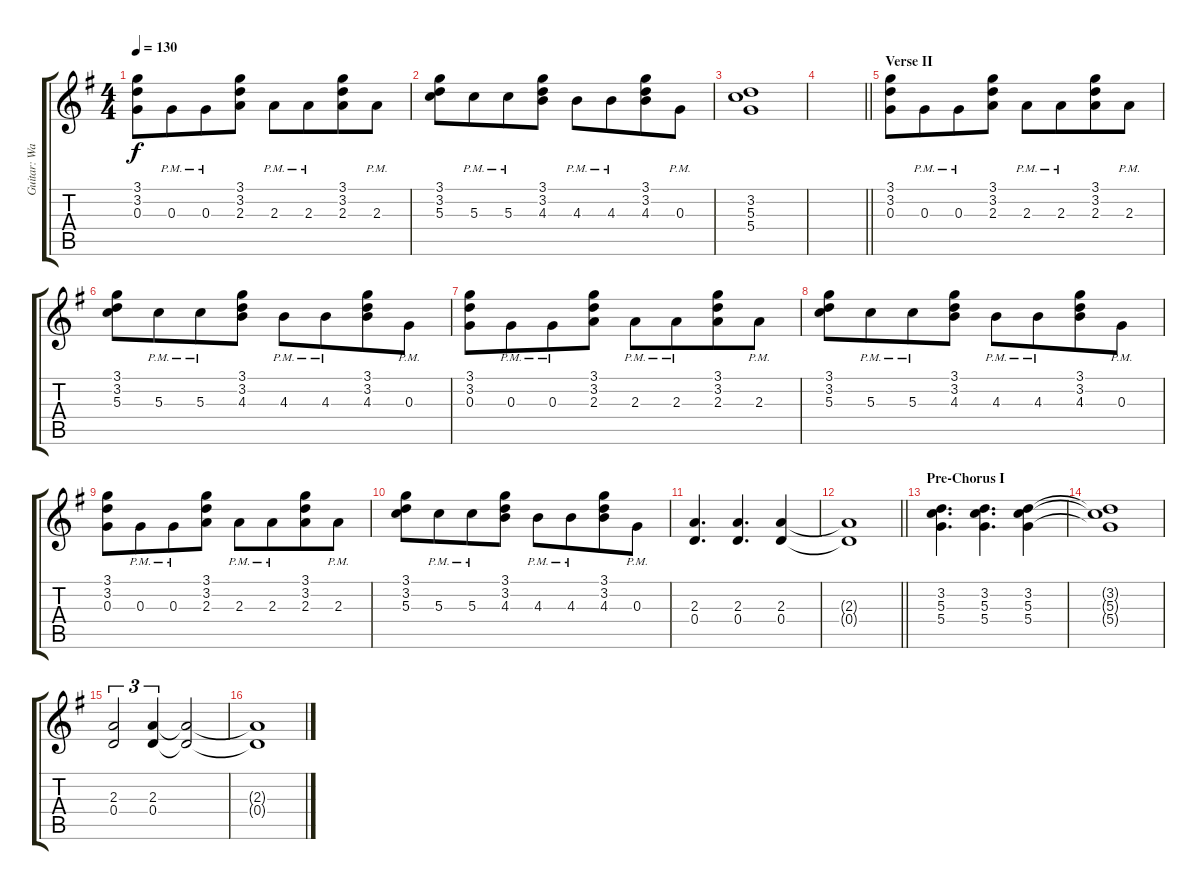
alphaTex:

\track ("Guitar: Warren" "Guitar: Wa") {instrument distortionguitar}
\staff {score tabs}
\tuning (E4 B3 G3 D3 A2 E2) {hide}
\ts (4 4)
\tempo 130
\clef g2
\ks g
(3.1 3.2 0.3).8{dy f} 0.3{pm}.8{beam merge} 0.3{pm}.8 (3.1 3.2 2.3).8 2.3{pm}.8 2.3{pm}.8{beam merge} (3.1 3.2 2.3).8 2.3{pm}.8 |
(3.1 3.2 5.3).8 5.3{pm}.8{beam merge} 5.3{pm}.8 (3.1 3.2 4.3).8 4.3{pm}.8 4.3{pm}.8{beam merge} (3.1 3.2 4.3).8 0.3{pm}.8 |
(3.2 5.3 5.4).1 |
\barLineRight lightlight
|
\section ("" "Verse II")
(3.1 3.2 0.3).8 0.3{pm}.8{beam merge} 0.3{pm}.8 (3.1 3.2 2.3).8 2.3{pm}.8 2.3{pm}.8{beam merge} (3.1 3.2 2.3).8 2.3{pm}.8 |
(3.1 3.2 5.3).8 5.3{pm}.8{beam merge} 5.3{pm}.8 (3.1 3.2 4.3).8 4.3{pm}.8 4.3{pm}.8{beam merge} (3.1 3.2 4.3).8 0.3{pm}.8 |
(3.1 3.2 0.3).8 0.3{pm}.8{beam merge} 0.3{pm}.8 (3.1 3.2 2.3).8 2.3{pm}.8 2.3{pm}.8{beam merge} (3.1 3.2 2.3).8 2.3{pm}.8 |
(3.1 3.2 5.3).8 5.3{pm}.8{beam merge} 5.3{pm}.8 (3.1 3.2 4.3).8 4.3{pm}.8 4.3{pm}.8{beam merge} (3.1 3.2 4.3).8 0.3{pm}.8 |
(3.1 3.2 0.3).8 0.3{pm}.8{beam merge} 0.3{pm}.8 (3.1 3.2 2.3).8 2.3{pm}.8 2.3{pm}.8{beam merge} (3.1 3.2 2.3).8 2.3{pm}.8 |
(3.1 3.2 5.3).8 5.3{pm}.8{beam merge} 5.3{pm}.8 (3.1 3.2 4.3).8 4.3{pm}.8 4.3{pm}.8{beam merge} (3.1 3.2 4.3).8 0.3{pm}.8 |
(2.3 0.4).4{d} (2.3 0.4).4{d} (2.3 0.4).4 |
\barLineRight lightlight
(2.3{t} 0.4{t}).1 |
\section ("" "Pre-Chorus I")
(3.2 5.3 5.4).4{d} (3.2 5.3 5.4).4{d} (3.2 5.3 5.4).4 |
(3.2{t} 5.3{t} 5.4{t}).1 |
(2.3 0.4).2{tu (3 2)} (2.3 0.4).4{tu (3 2)} (2.3{t} 0.4{t}).2 |
(2.3{t} 0.4{t}).1
